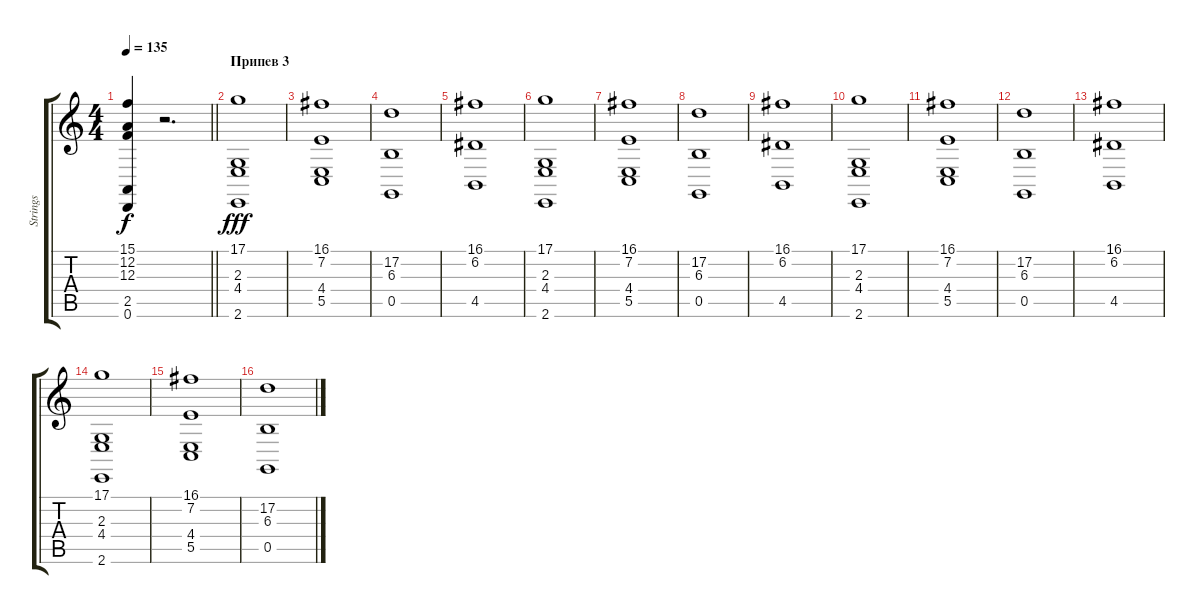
\track ("Strings" "Strings") {instrument stringensemble1}
\staff {score tabs}
\tuning (D4 A3 F3 C3 G2 D2) {hide}
\ts (4 4)
\tempo 135
\clef g2
\barLineRight lightlight
\ks c
(15.1 12.2 12.3 2.5 0.6).4{dy f} r.2{d} |
\section ("" "Припев 3")
(17.1 2.3 4.4 2.6).1{dy fff} |
(16.1 7.2 4.4 5.5).1 |
(17.2 6.3 0.5).1 |
(16.1 6.2 4.5).1 |
(17.1 2.3 4.4 2.6).1 |
(16.1 7.2 4.4 5.5).1 |
(17.2 6.3 0.5).1 |
(16.1 6.2 4.5).1 |
(17.1 2.3 4.4 2.6).1 |
(16.1 7.2 4.4 5.5).1 |
(17.2 6.3 0.5).1 |
(16.1 6.2 4.5).1 |
(17.1 2.3 4.4 2.6).1 |
(16.1 7.2 4.4 5.5).1 |
(17.2 6.3 0.5).1
